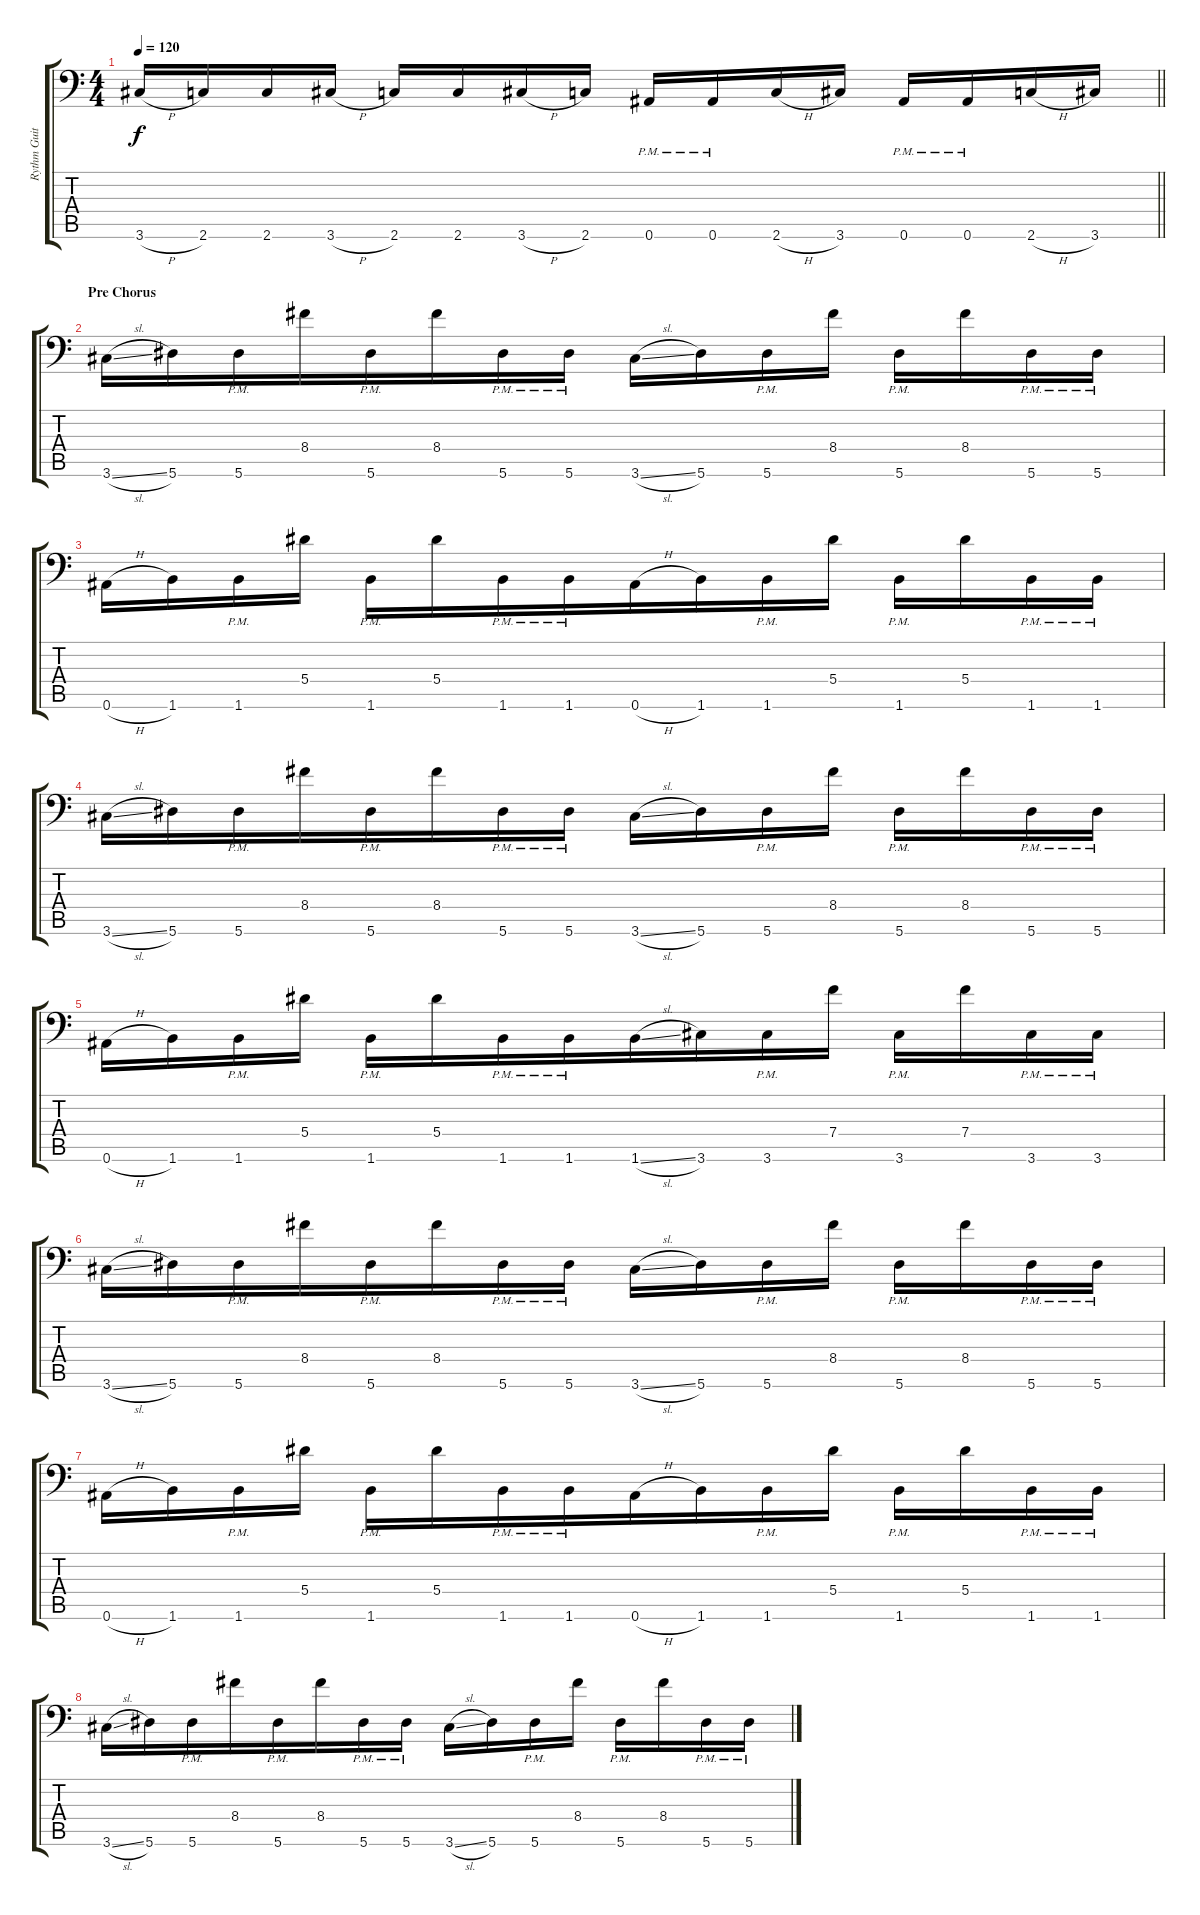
\track ("Rythm Guitar 2" "Rythm Guit") {instrument distortionguitar}
\staff {score tabs}
\tuning (C4 G3 Eb3 Bb2 F2 Bb1) {hide}
\ts (4 4)
\tempo 120
\clef f4
\barLineRight lightlight
\ks c
3.6{h}.16{dy f} 2.6.16 2.6.16 3.6{h}.16 2.6.16 2.6.16 3.6{h}.16 2.6.16 0.6{pm}.16 0.6{pm}.16 2.6{h}.16 3.6.16 0.6{pm}.16 0.6{pm}.16 2.6{h}.16 3.6.16 |
\section ("" "Pre Chorus")
3.6{sl}.16 5.6.16 5.6{pm}.16 8.4.16{beam merge} 5.6{pm}.16 8.4.16{beam merge} 5.6{pm}.16 5.6{pm}.16 3.6{sl}.16 5.6.16{beam merge} 5.6{pm}.16 8.4.16 5.6{pm}.16 8.4.16 5.6{pm}.16 5.6{pm}.16 |
0.6{h}.16 1.6.16 1.6{pm}.16 5.4.16 1.6{pm}.16 5.4.16 1.6{pm}.16 1.6{pm}.16{beam merge} 0.6{h}.16 1.6.16{beam merge} 1.6{pm}.16 5.4.16 1.6{pm}.16 5.4.16 1.6{pm}.16 1.6{pm}.16 |
3.6{sl}.16 5.6.16 5.6{pm}.16 8.4.16{beam merge} 5.6{pm}.16 8.4.16{beam merge} 5.6{pm}.16 5.6{pm}.16 3.6{sl}.16 5.6.16{beam merge} 5.6{pm}.16 8.4.16 5.6{pm}.16 8.4.16 5.6{pm}.16 5.6{pm}.16 |
0.6{h}.16 1.6.16 1.6{pm}.16 5.4.16 1.6{pm}.16 5.4.16 1.6{pm}.16 1.6{pm}.16{beam merge} 1.6{sl}.16 3.6.16{beam merge} 3.6{pm}.16 7.4.16 3.6{pm}.16 7.4.16 3.6{pm}.16 3.6{pm}.16 |
3.6{sl}.16 5.6.16 5.6{pm}.16 8.4.16{beam merge} 5.6{pm}.16 8.4.16{beam merge} 5.6{pm}.16 5.6{pm}.16 3.6{sl}.16 5.6.16{beam merge} 5.6{pm}.16 8.4.16 5.6{pm}.16 8.4.16 5.6{pm}.16 5.6{pm}.16 |
0.6{h}.16 1.6.16 1.6{pm}.16 5.4.16 1.6{pm}.16 5.4.16 1.6{pm}.16 1.6{pm}.16{beam merge} 0.6{h}.16 1.6.16{beam merge} 1.6{pm}.16 5.4.16 1.6{pm}.16 5.4.16 1.6{pm}.16 1.6{pm}.16 |
3.6{sl}.16 5.6.16 5.6{pm}.16 8.4.16{beam merge} 5.6{pm}.16 8.4.16{beam merge} 5.6{pm}.16 5.6{pm}.16 3.6{sl}.16 5.6.16{beam merge} 5.6{pm}.16 8.4.16 5.6{pm}.16 8.4.16 5.6{pm}.16 5.6{pm}.16
